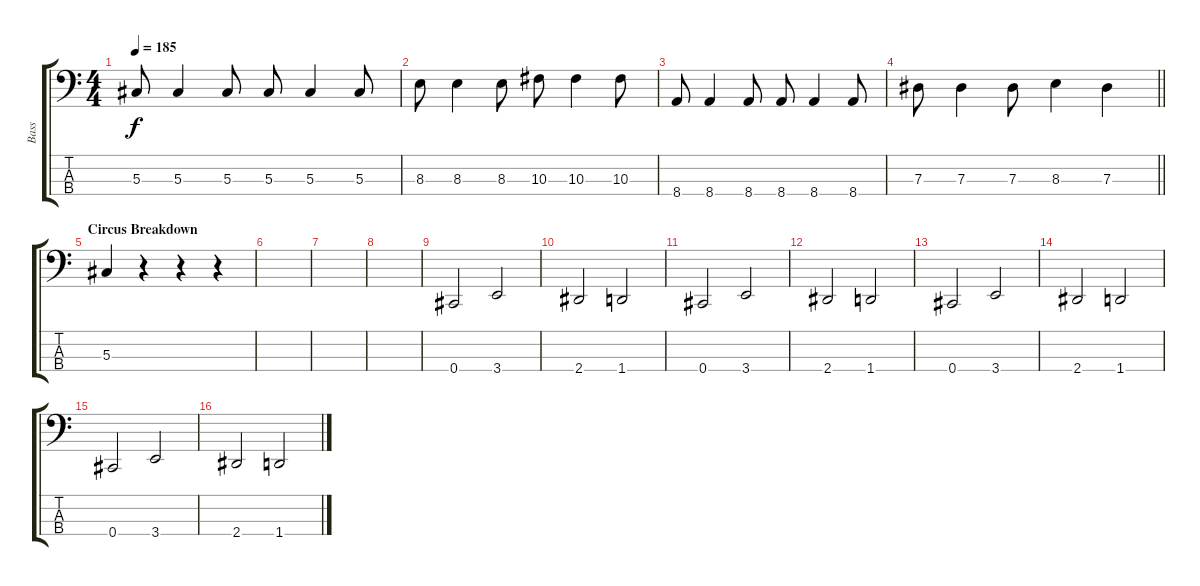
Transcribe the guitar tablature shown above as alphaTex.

\track ("Bass" "Bass") {instrument electricbassfinger}
\staff {score tabs}
\tuning (Gb2 Db2 Ab1 Db1) {hide}
\ts (4 4)
\tempo 185
\clef f4
\ks c
5.3.8{dy f} 5.3.4 5.3.8 5.3.8 5.3.4 5.3.8 |
8.3.8 8.3.4 8.3.8 10.3.8 10.3.4 10.3.8 |
8.4.8 8.4.4 8.4.8 8.4.8 8.4.4 8.4.8 |
\barLineRight lightlight
7.3.8 7.3.4 7.3.8 8.3.4 7.3.4 |
\section ("" "Circus Breakdown")
5.3.4 r.4 r.4 r.4 |
|
|
|
0.4.2 3.4.2 |
2.4.2 1.4.2 |
0.4.2 3.4.2 |
2.4.2 1.4.2 |
0.4.2 3.4.2 |
2.4.2 1.4.2 |
0.4.2 3.4.2 |
2.4.2 1.4.2
